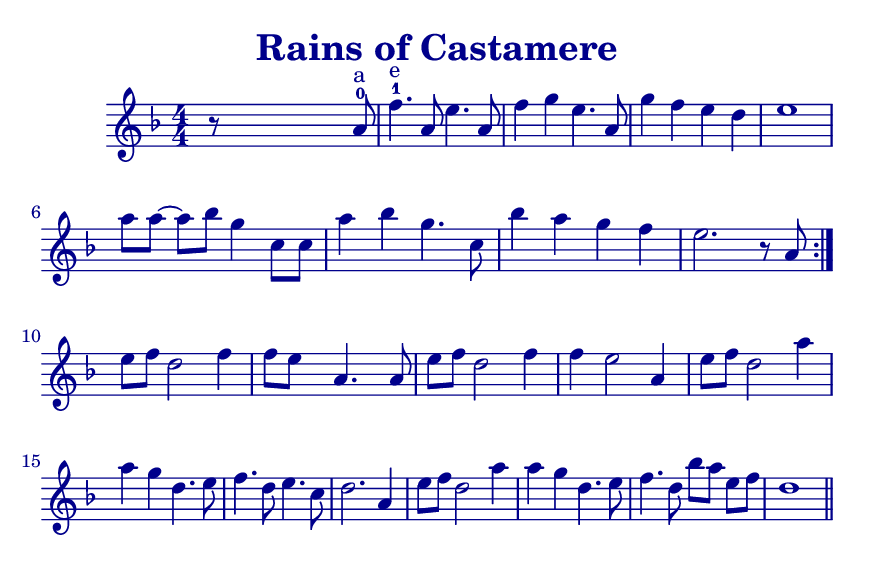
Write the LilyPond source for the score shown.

\version "2.18.2"

#(define (override-color-for-all-grobs color)
  (lambda (context)
   (let loop ((x all-grob-descriptions))
    (if (not (null? x))
     (let ((grob-name (caar x)))
      (ly:context-pushpop-property context grob-name 'color color)
      (loop (cdr x)))))))


\header {
    title =  \markup \with-color #(x11-color 'DarkBlue) "Rains of Castamere"
    subsubtitle = ""
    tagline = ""
    % tagline = \markup {
    %     Engraved at
    %     \simple #(strftime "%Y-%m-%d" (localtime (current-time)))
    %     with \with-url #"http://lilypond.org/"
    %     \line { LilyPond \simple #(lilypond-version) (http://lilypond.org/) }
    % }
}


\paper {

    fonts = #
    (make-pango-font-tree
     "Century Schoolbook L"
     "Century Schoolbook L"
     "Century Schoolbook L"
     (/ (* staff-height pt) 2.5))

    #(set-paper-size "a5")
    
}

global = {
    \time 4/4
    
}

\score {
    \new StaffGroup \relative a' \repeat volta 1  {
        \override Score.Script.font-size = #1
        \override Score.BarNumber.color = #(x11-color 'DarkBlue)
        \applyContext #(override-color-for-all-grobs (x11-color 'DarkBlue))
        \numericTimeSignature
        \key f \major
       

        r8 s4 s2 a8-0 ^\markup { a } |
        f'4.-1 ^\markup { e } a,8 e'4. a,8 |
        f'4 g4 e4. a,8 |
        g'4 f4 e4 d4 |
        e1 |
        \break

        \omit Accidental % omit natural marks (Auflösungszeichen)
        % \downbow \upbow
        a8[ a8] ~ a8[ b8] g4 c,8[ c8] |
        a'4 b4 g4. c,8 |
        b'4 a4 g4  f4 |
        e2. r8 a,8 |
        \set Score.repeatCommands = #'(end-repeat)
        \break

        e'[ f] d2 f4 |
        f8[e] s8  a,4. s8 a8 |

        e'[f] d2 f4 |
        f4 e2 a,4 |

        e'8[ f8] d2 a'4 |
        a g d4. e8 |
        f4. d8 e4. c8 |
        d2. a4 |

        e'8[ f8] d2 a'4 |
        a4 g d4. e8 |

        f4. d8 b'[ a] e[ f] |

        d1
        \bar "||"
    }
}

